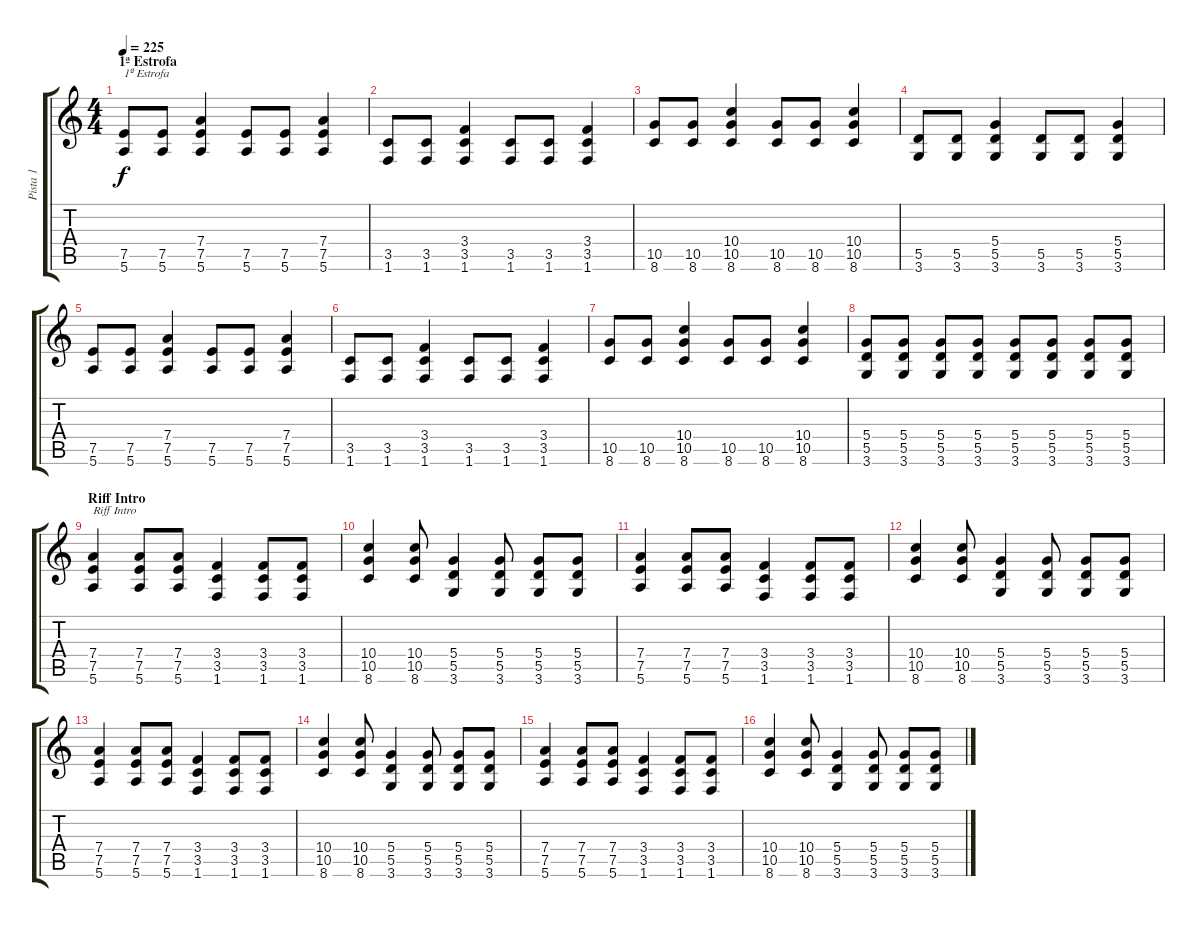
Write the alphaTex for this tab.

\track ("Pista 1" "Pista 1") {instrument distortionguitar}
\staff {score tabs}
\tuning (E4 B3 G3 D3 A2 E2) {hide}
\ts (4 4)
\section ("" "1ª Estrofa")
\tempo 225
\clef g2
\ks c
(7.5 5.6).8{txt "1ª Estrofa" dy f} (7.5 5.6).8 (7.4 7.5 5.6).4 (7.5 5.6).8 (7.5 5.6).8 (7.4 7.5 5.6).4 |
(3.5 1.6).8 (3.5 1.6).8 (3.4 3.5 1.6).4 (3.5 1.6).8 (3.5 1.6).8 (3.4 3.5 1.6).4 |
(10.5 8.6).8 (10.5 8.6).8 (10.4 10.5 8.6).4 (10.5 8.6).8 (10.5 8.6).8 (10.4 10.5 8.6).4 |
(5.5 3.6).8 (5.5 3.6).8 (5.4 5.5 3.6).4 (5.5 3.6).8 (5.5 3.6).8 (5.4 5.5 3.6).4 |
(7.5 5.6).8 (7.5 5.6).8 (7.4 7.5 5.6).4 (7.5 5.6).8 (7.5 5.6).8 (7.4 7.5 5.6).4 |
(3.5 1.6).8 (3.5 1.6).8 (3.4 3.5 1.6).4 (3.5 1.6).8 (3.5 1.6).8 (3.4 3.5 1.6).4 |
(10.5 8.6).8 (10.5 8.6).8 (10.4 10.5 8.6).4 (10.5 8.6).8 (10.5 8.6).8 (10.4 10.5 8.6).4 |
(5.4 5.5 3.6).8 (5.4 5.5 3.6).8 (5.4 5.5 3.6).8 (5.4 5.5 3.6).8 (5.4 5.5 3.6).8 (5.4 5.5 3.6).8 (5.4 5.5 3.6).8 (5.4 5.5 3.6).8 |
\section ("" "Riff Intro")
(7.4 7.5 5.6).4{txt "Riff Intro"} (7.4 7.5 5.6).8 (7.4 7.5 5.6).8 (3.4 3.5 1.6).4 (3.4 3.5 1.6).8 (3.4 3.5 1.6).8 |
(10.4 10.5 8.6).4 (10.4 10.5 8.6).8 (5.4 5.5 3.6).4 (5.4 5.5 3.6).8 (5.4 5.5 3.6).8 (5.4 5.5 3.6).8 |
(7.4 7.5 5.6).4 (7.4 7.5 5.6).8 (7.4 7.5 5.6).8 (3.4 3.5 1.6).4 (3.4 3.5 1.6).8 (3.4 3.5 1.6).8 |
(10.4 10.5 8.6).4 (10.4 10.5 8.6).8 (5.4 5.5 3.6).4 (5.4 5.5 3.6).8 (5.4 5.5 3.6).8 (5.4 5.5 3.6).8 |
(7.4 7.5 5.6).4 (7.4 7.5 5.6).8 (7.4 7.5 5.6).8 (3.4 3.5 1.6).4 (3.4 3.5 1.6).8 (3.4 3.5 1.6).8 |
(10.4 10.5 8.6).4 (10.4 10.5 8.6).8 (5.4 5.5 3.6).4 (5.4 5.5 3.6).8 (5.4 5.5 3.6).8 (5.4 5.5 3.6).8 |
(7.4 7.5 5.6).4 (7.4 7.5 5.6).8 (7.4 7.5 5.6).8 (3.4 3.5 1.6).4 (3.4 3.5 1.6).8 (3.4 3.5 1.6).8 |
(10.4 10.5 8.6).4 (10.4 10.5 8.6).8 (5.4 5.5 3.6).4 (5.4 5.5 3.6).8 (5.4 5.5 3.6).8 (5.4 5.5 3.6).8
